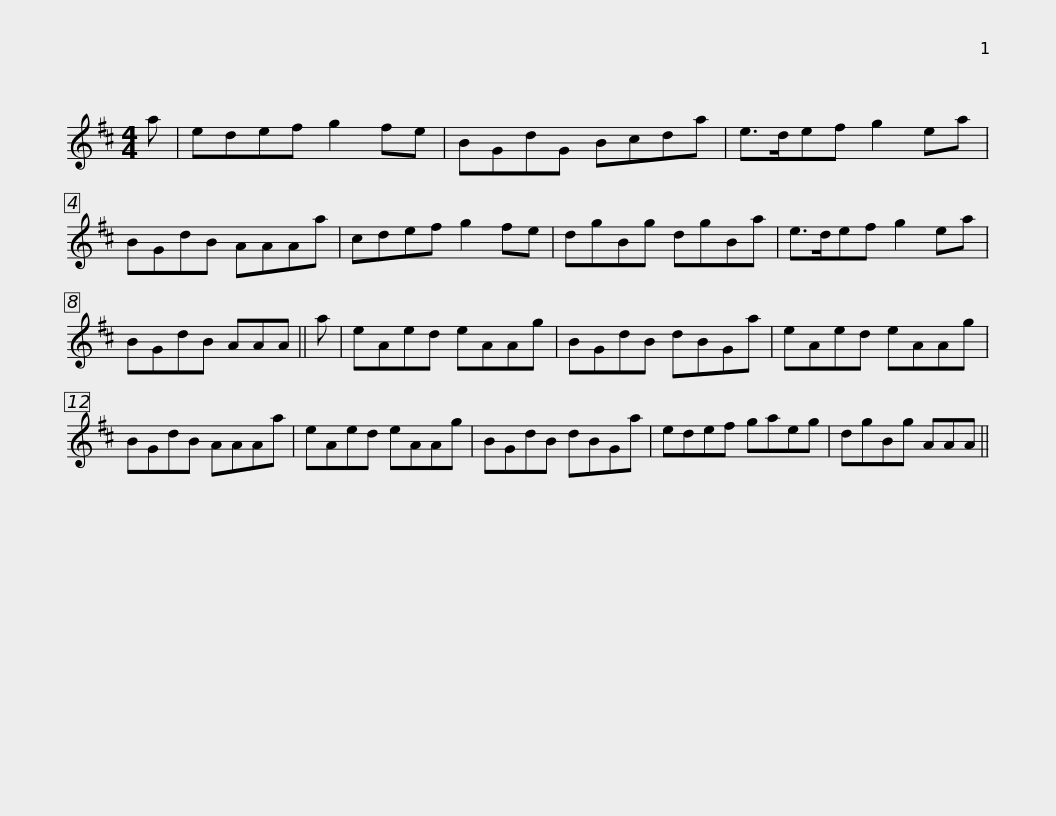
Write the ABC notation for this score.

X:1
L:1/8
M:4/4
I:linebreak $
K:D
V:1 treble
V:1
 a | edef g2 fe | BGdG Bcda | e>def g2 ea | BGdB AAAa | %5
 cdef g2 fe |$ dgBg dgBa | e>def g2 ea | BGdB AAA || a | %10
 eAed eAAg | BGdB dBGa |$ eAed eAAg | BGdB AAAa | eAed eAAg | %15
 BGdB dBGa | edef gaeg |$ dgBg AAA || %18
